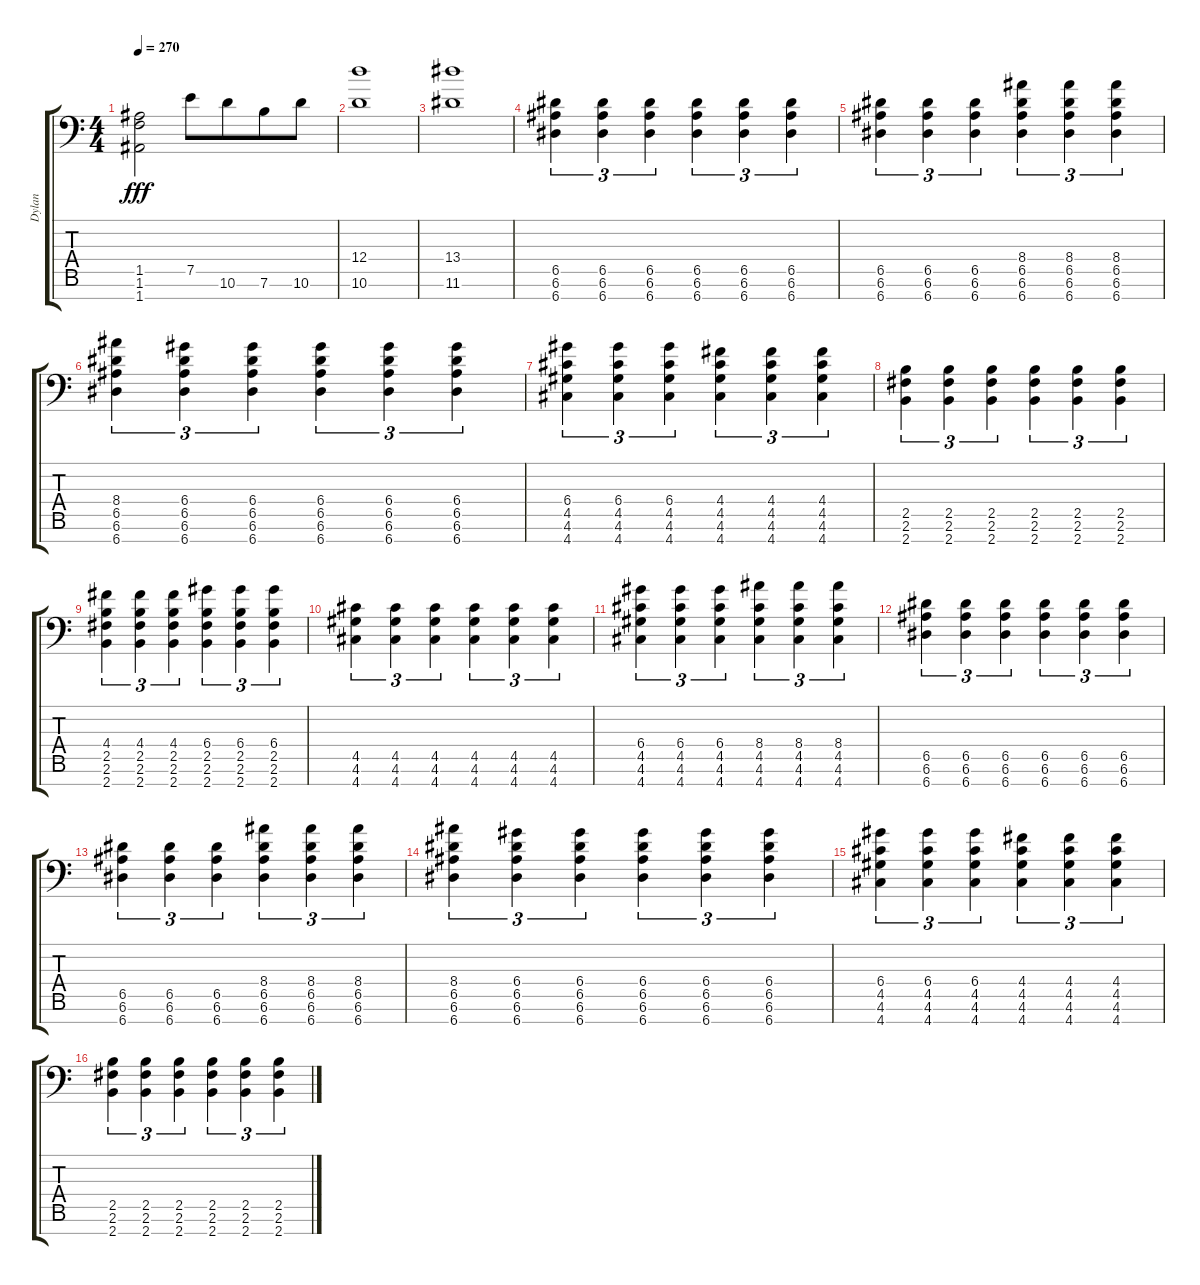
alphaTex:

\track ("Dylan" "Dylan") {instrument distortionguitar}
\staff {score tabs}
\tuning (E4 B3 G3 D3 A2 E2 A1) {hide}
\ts (4 4)
\tempo 270
\clef f4
\ks c
(1.5{t} 1.6{t} 1.7{t}).2{dy fff} 7.5.8 10.6.8{beam merge} 7.6.8{beam merge} 10.6.8 |
(12.4 10.6).1 |
(13.4 11.6).1 |
(6.5 6.6 6.7).4{tu (3 2)} (6.5 6.6 6.7).4{tu (3 2) beam merge} (6.5 6.6 6.7).4{tu (3 2)} (6.5 6.6 6.7).4{tu (3 2)} (6.5 6.6 6.7).4{tu (3 2) beam merge} (6.5 6.6 6.7).4{tu (3 2)} |
(6.5 6.6 6.7).4{tu (3 2)} (6.5 6.6 6.7).4{tu (3 2) beam merge} (6.5 6.6 6.7).4{tu (3 2)} (8.4 6.5 6.6 6.7).4{tu (3 2)} (8.4 6.5 6.6 6.7).4{tu (3 2) beam merge} (8.4 6.5 6.6 6.7).4{tu (3 2)} |
(8.4 6.5 6.6 6.7).4{tu (3 2)} (6.4 6.5 6.6 6.7).4{tu (3 2) beam merge} (6.4 6.5 6.6 6.7).4{tu (3 2)} (6.4 6.5 6.6 6.7).4{tu (3 2)} (6.4 6.5 6.6 6.7).4{tu (3 2) beam merge} (6.4 6.5 6.6 6.7).4{tu (3 2)} |
(6.4 4.5 4.6 4.7).4{tu (3 2) beam merge} (6.4 4.5 4.6 4.7).4{tu (3 2) beam merge} (6.4 4.5 4.6 4.7).4{tu (3 2) beam merge} (4.4 4.5 4.6 4.7).4{tu (3 2) beam merge} (4.4 4.5 4.6 4.7).4{tu (3 2) beam merge} (4.4 4.5 4.6 4.7).4{tu (3 2)} |
(2.5 2.6 2.7).4{tu (3 2)} (2.5 2.6 2.7).4{tu (3 2)} (2.5 2.6 2.7).4{tu (3 2)} (2.5 2.6 2.7).4{tu (3 2)} (2.5 2.6 2.7).4{tu (3 2)} (2.5 2.6 2.7).4{tu (3 2)} |
(4.4 2.5 2.6 2.7).4{tu (3 2)} (4.4 2.5 2.6 2.7).4{tu (3 2)} (4.4 2.5 2.6 2.7).4{tu (3 2)} (6.4 2.5 2.6 2.7).4{tu (3 2)} (6.4 2.5 2.6 2.7).4{tu (3 2)} (6.4 2.5 2.6 2.7).4{tu (3 2)} |
(4.5 4.6 4.7).4{tu (3 2) beam merge} (4.5 4.6 4.7).4{tu (3 2)} (4.5 4.6 4.7).4{tu (3 2) beam merge} (4.5 4.6 4.7).4{tu (3 2)} (4.5 4.6 4.7).4{tu (3 2)} (4.5 4.6 4.7).4{tu (3 2)} |
(6.4 4.5 4.6 4.7).4{tu (3 2) beam merge} (6.4 4.5 4.6 4.7).4{tu (3 2)} (6.4 4.5 4.6 4.7).4{tu (3 2) beam merge} (8.4 4.5 4.6 4.7).4{tu (3 2)} (8.4 4.5 4.6 4.7).4{tu (3 2)} (8.4 4.5 4.6 4.7).4{tu (3 2)} |
(6.5 6.6 6.7).4{tu (3 2)} (6.5 6.6 6.7).4{tu (3 2) beam merge} (6.5 6.6 6.7).4{tu (3 2)} (6.5 6.6 6.7).4{tu (3 2)} (6.5 6.6 6.7).4{tu (3 2) beam merge} (6.5 6.6 6.7).4{tu (3 2)} |
(6.5 6.6 6.7).4{tu (3 2)} (6.5 6.6 6.7).4{tu (3 2) beam merge} (6.5 6.6 6.7).4{tu (3 2)} (8.4 6.5 6.6 6.7).4{tu (3 2)} (8.4 6.5 6.6 6.7).4{tu (3 2) beam merge} (8.4 6.5 6.6 6.7).4{tu (3 2)} |
(8.4 6.5 6.6 6.7).4{tu (3 2)} (6.4 6.5 6.6 6.7).4{tu (3 2) beam merge} (6.4 6.5 6.6 6.7).4{tu (3 2)} (6.4 6.5 6.6 6.7).4{tu (3 2)} (6.4 6.5 6.6 6.7).4{tu (3 2) beam merge} (6.4 6.5 6.6 6.7).4{tu (3 2)} |
(6.4 4.5 4.6 4.7).4{tu (3 2) beam merge} (6.4 4.5 4.6 4.7).4{tu (3 2) beam merge} (6.4 4.5 4.6 4.7).4{tu (3 2) beam merge} (4.4 4.5 4.6 4.7).4{tu (3 2) beam merge} (4.4 4.5 4.6 4.7).4{tu (3 2) beam merge} (4.4 4.5 4.6 4.7).4{tu (3 2)} |
(2.5 2.6 2.7).4{tu (3 2)} (2.5 2.6 2.7).4{tu (3 2)} (2.5 2.6 2.7).4{tu (3 2)} (2.5 2.6 2.7).4{tu (3 2)} (2.5 2.6 2.7).4{tu (3 2)} (2.5 2.6 2.7).4{tu (3 2)}
